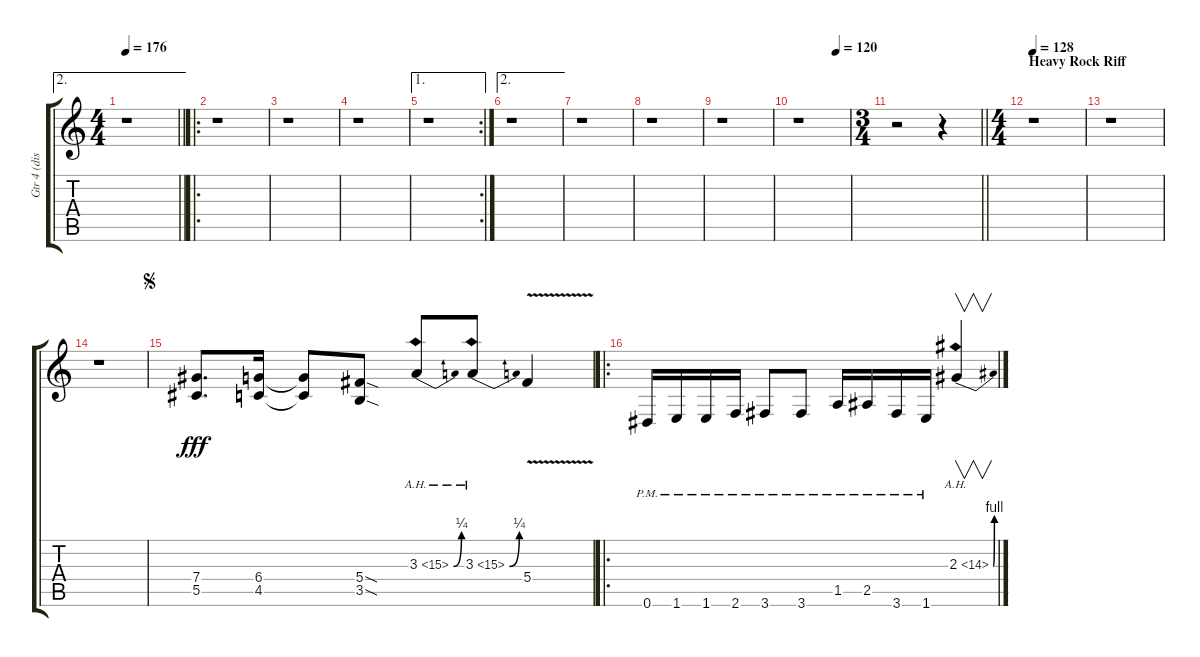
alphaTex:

\track ("Gtr 4 (dist.)" "Gtr 4 (dis") {instrument distortionguitar}
\staff {score tabs}
\tuning (Eb4 Bb3 Gb3 Db3 Ab2 Eb2) {hide}
\ae 2
\ts (4 4)
\tempo 176
\clef g2
\barLineRight lightlight
\ks c
r.1{dy fff} |
\ro
r.1 |
r.1 |
r.1 |
\ae 1
\rc 2
r.1 |
\ae 2
r.1 |
r.1 |
r.1 |
r.1 |
\tempo (120 0.75)
r.1 |
\ts (3 4)
\barLineRight lightlight
r.2 r.4 |
\ts (4 4)
\section ("" "Heavy Rock Riff")
\tempo 128
r.1 |
r.1 |
r.1 |
\jump segno
(7.4 5.5).8{d} (6.4 4.5).16 (6.4{t} 4.5{t}).8 (5.4{sod} 3.5{sod}).8 3.3{be (bend 0 0 60 1) ah 12}.8 3.3{be (bend 0 0 60 1) ah 12}.8 5.4{v}.4 |
\ro
0.6{pm}.16 1.6{pm}.16 1.6{pm}.16 2.6{pm}.16 3.6{pm}.8 3.6{pm}.8 1.5{pm}.16 2.5{pm}.16 3.6{pm}.16 1.6{pm}.16 2.3{be (bend 0 0 60 4) ah 12}.4{v}
